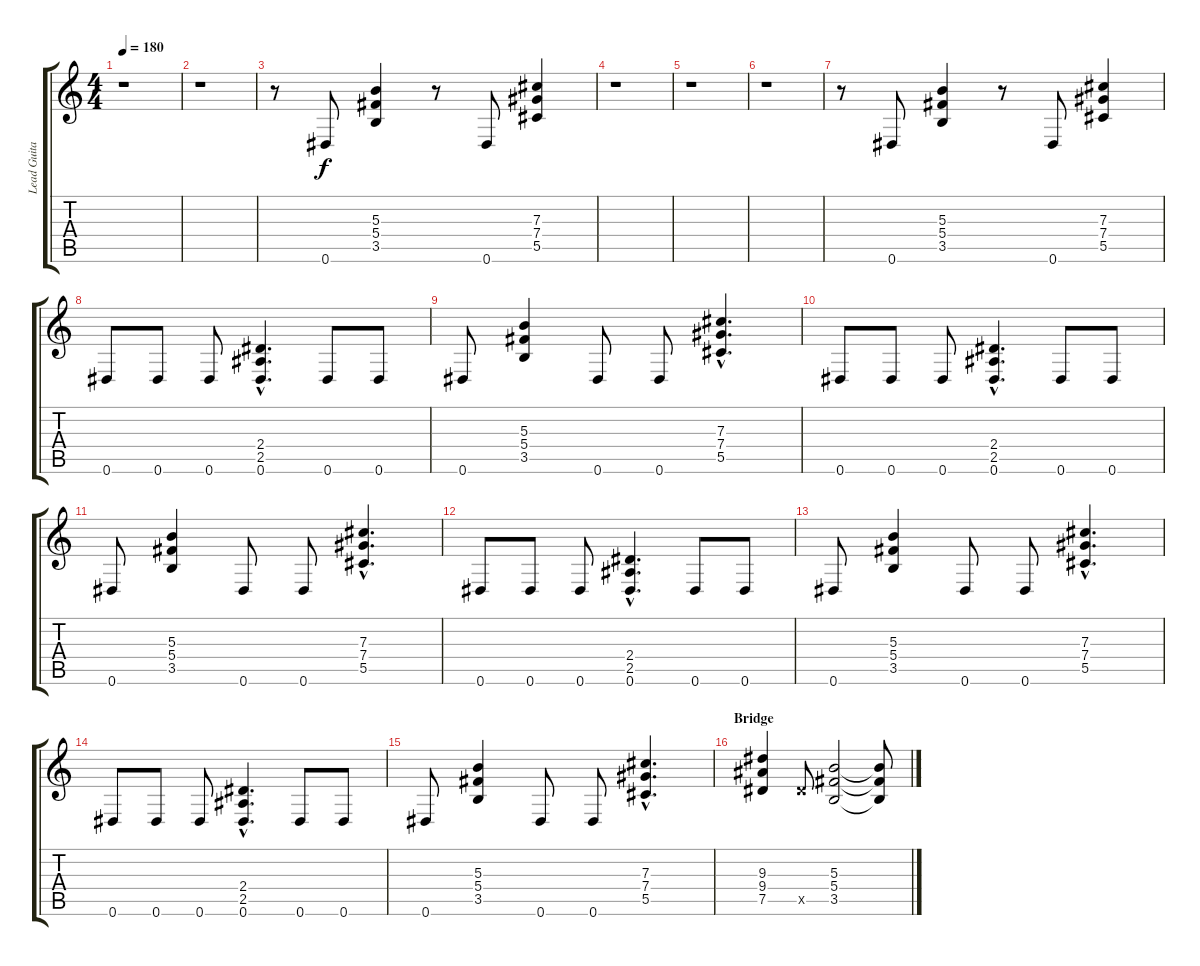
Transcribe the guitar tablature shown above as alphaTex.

\track ("Lead Guitar (Martin Sweet)" "Lead Guita") {instrument distortionguitar}
\staff {score tabs}
\tuning (Eb4 Bb3 Gb3 Db3 Ab2 Eb2) {hide}
\ts (4 4)
\tempo 180
\clef g2
\ks c
r.1{dy f} |
r.1 |
r.8 0.6.8 (5.3 5.4 3.5).4 r.8 0.6.8 (7.3 7.4 5.5).4 |
r.1 |
r.1 |
r.1 |
r.8 0.6.8 (5.3 5.4 3.5).4 r.8 0.6.8 (7.3 7.4 5.5).4 |
0.6.8 0.6.8 0.6.8 (2.4{hac} 2.5{hac} 0.6{hac}).4{d} 0.6.8 0.6.8 |
0.6.8 (5.3 5.4 3.5).4 0.6.8 0.6.8 (7.3{hac} 7.4{hac} 5.5{hac}).4{d} |
0.6.8 0.6.8 0.6.8 (2.4{hac} 2.5{hac} 0.6{hac}).4{d} 0.6.8 0.6.8 |
0.6.8 (5.3 5.4 3.5).4 0.6.8 0.6.8 (7.3{hac} 7.4{hac} 5.5{hac}).4{d} |
0.6.8 0.6.8 0.6.8 (2.4{hac} 2.5{hac} 0.6{hac}).4{d} 0.6.8 0.6.8 |
0.6.8 (5.3 5.4 3.5).4 0.6.8 0.6.8 (7.3{hac} 7.4{hac} 5.5{hac}).4{d} |
0.6.8 0.6.8 0.6.8 (2.4{hac} 2.5{hac} 0.6{hac}).4{d} 0.6.8 0.6.8 |
0.6.8 (5.3 5.4 3.5).4 0.6.8 0.6.8 (7.3{hac} 7.4{hac} 5.5{hac}).4{d} |
\section ("" "Bridge")
(9.3 9.4 7.5).4 7.5{x}.8 (5.3 5.4 3.5).2 (5.3{t} 5.4{t} 3.5{t}).8
